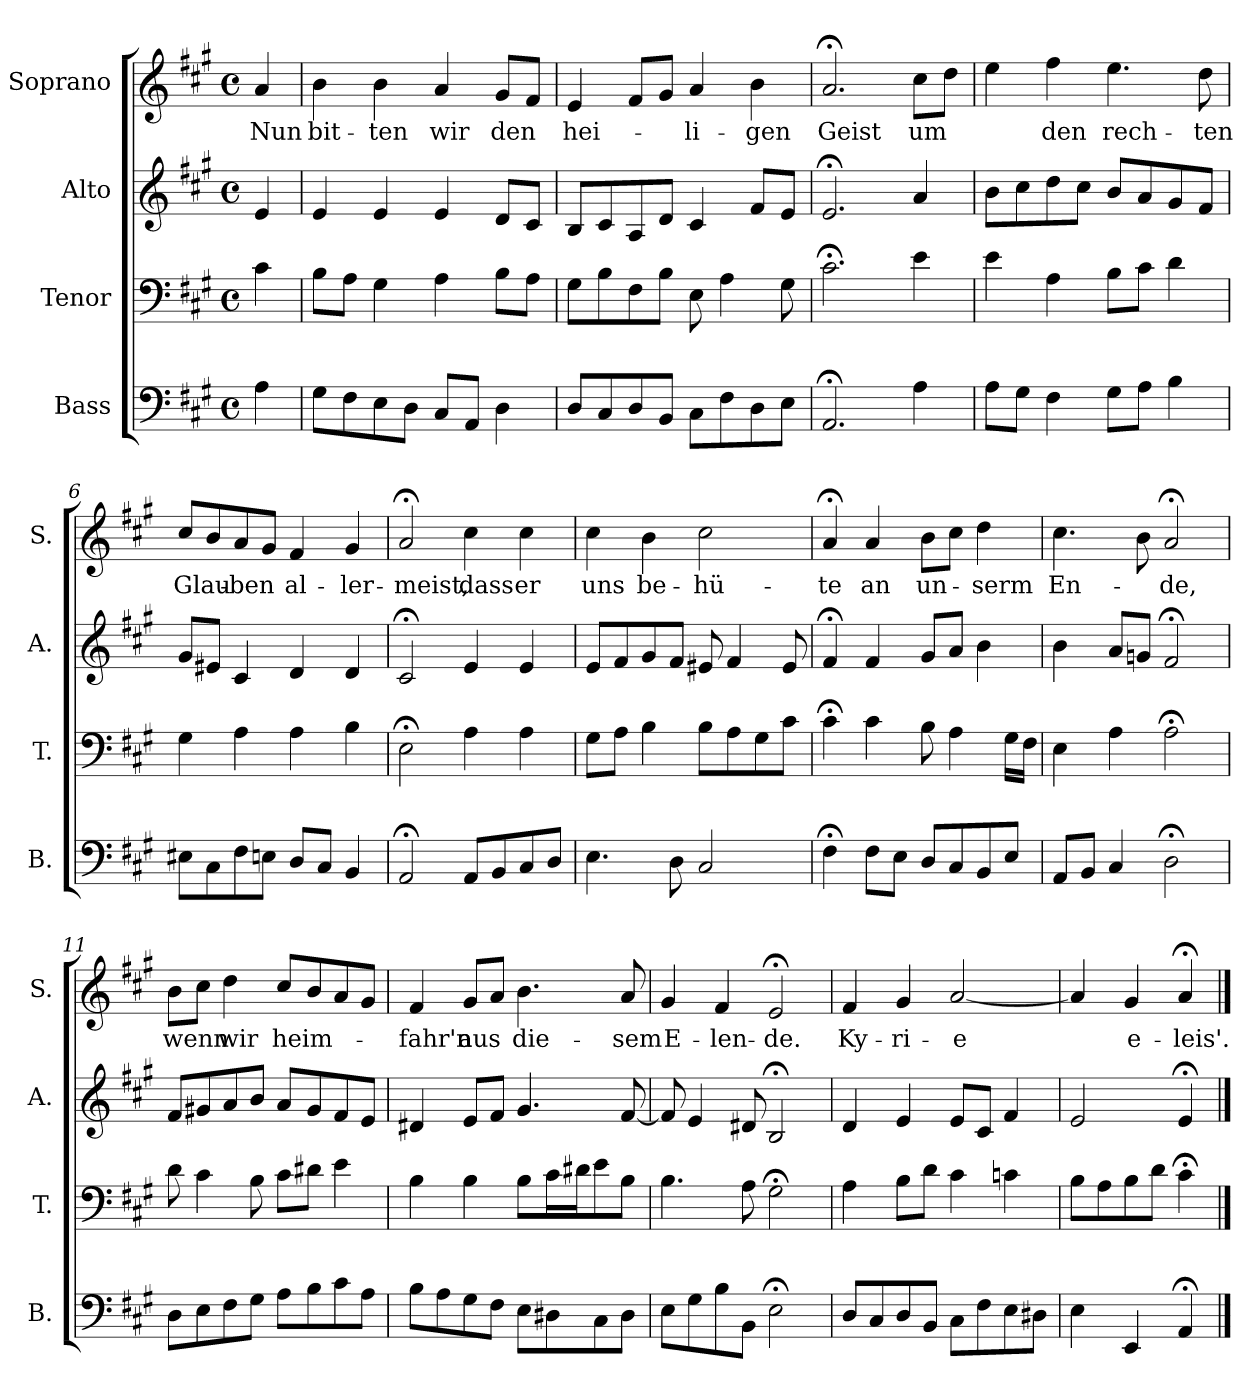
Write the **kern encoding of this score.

**kern	**kern	**kern	**kern	**text
*part4	*part3	*part2	*part1	*part1
*staff4	*staff3	*staff2	*staff1	*staff1
*I"Bass	*I"Tenor	*I"Alto	*I"Soprano	*
*I'B.	*I'T.	*I'A.	*I'S.	*
*clefF4	*clefF4	*clefG2	*clefG2	*
*k[f#c#g#]	*k[f#c#g#]	*k[f#c#g#]	*k[f#c#g#]	*
*A:	*A:	*A:	*A:	*
*M4/4	*M4/4	*M4/4	*M4/4	*
*met(c)	*met(c)	*met(c)	*met(c)	*
=1	=1	=1	=1	=1
!	!	!	!	!LO:LY:b
4A\	4c#\	4e/	4a/	Nun
=2	=2	=2	=2	=2
!	!	!	!	!LO:LY:b
8G#\L	8B\L	4e/	4b\	bit-
8F#\	8A\J	.	.	.
!	!	!	!	!LO:LY:b
8E\	4G#\	4e/	4b\	-ten
8D\J	.	.	.	.
!	!	!	!	!LO:LY:b
8C#/L	4A\	4e/	4a/	wir
8AA/J	.	.	.	.
!	!	!	!	!LO:LY:b
4D\	8B\L	8d/L	8g#/L	den
.	8A\J	8c#/J	8f#/J	.
=3	=3	=3	=3	=3
!	!	!	!	!LO:LY:b
8D/L	8G#\L	8B/L	4e/	hei-
8C#/	8B\	8c#/	.	.
8D/	8F#\	8A/	8f#/L	.
8BB/J	8B\J	8d/J	8g#/J	.
!	!	!	!	!LO:LY:b
8C#\L	8E\	4c#/	4a/	-li-
8F#\	4A\	.	.	.
!	!	!	!	!LO:LY:b
8D\	.	8f#/L	4b\	-gen
8E\J	8G#\	8e/J	.	.
=4	=4	=4	=4	=4
!	!	!	!	!LO:LY:b
2.AA;</	2.c#;<\	2.e;</	2.a;</	Geist
!	!	!	!	!LO:LY:b
4A\	4e\	4a/	8cc#\L	um
.	.	.	8dd\J	.
=5	=5	=5	=5	=5
8A\L	4e\	8b\L	4ee\	.
8G#\J	.	8cc#\	.	.
!	!	!	!	!LO:LY:b
4F#\	4A\	8dd\	4ff#\	den
.	.	8cc#\J	.	.
!	!	!	!	!LO:LY:b
8G#\L	8B\L	8b/L	4.ee\	rech-
8A\J	8c#\J	8a/	.	.
4B\	4d\	8g#/	.	.
!	!	!	!	!LO:LY:b
.	.	8f#/J	8dd\	-ten
!!LO:LB:g=z
=6	=6	=6	=6	=6
!	!	!	!	!LO:LY:b
8E#X\L	4G#\	8g#/L	8cc#/L	Glau-
8C#\	.	8e#X/J	8b/	.
!	!	!	!	!LO:LY:b
8F#\	4A\	4c#/	8a/	-ben
8En\J	.	.	8g#/J	.
!	!	!	!	!LO:LY:b
8D/L	4A\	4d/	4f#/	al-
8C#/J	.	.	.	.
!	!	!	!	!LO:LY:b
4BB/	4B\	4d/	4g#/	-ler-
=7	=7	=7	=7	=7
!	!	!	!	!LO:LY:b
2AA;</	2E;<\	2c#;</	2a;</	-meist,
!	!	!	!	!LO:LY:b
8AA/L	4A\	4e/	4cc#\	dass
8BB/	.	.	.	.
!	!	!	!	!LO:LY:b
8C#/	4A\	4e/	4cc#\	er
8D/J	.	.	.	.
=8	=8	=8	=8	=8
!	!	!	!	!LO:LY:b
4.E\	8G#\L	8e/L	4cc#\	uns
.	8A\J	8f#/	.	.
!	!	!	!	!LO:LY:b
.	4B\	8g#/	4b\	be-
8D\	.	8f#/J	.	.
!	!	!	!	!LO:LY:b
2C#/	8B\L	8e#X/	2cc#\	-hü-
.	8A\	4f#/	.	.
.	8G#\	.	.	.
.	8c#\J	8e#/	.	.
=9	=9	=9	=9	=9
!	!	!	!	!LO:LY:b
4F#;<\	4c#;<\	4f#;</	4a;</	-te
!	!	!	!	!LO:LY:b
8F#\L	4c#\	4f#/	4a/	an
8E\J	.	.	.	.
!	!	!	!	!LO:LY:b
8D/L	8B\	8g#/L	8b\L	un-
8C#/	4A\	8a/J	8cc#\J	.
!	!	!	!	!LO:LY:b
8BB/	.	4b\	4dd\	-serm
8E/J	16G#\LL	.	.	.
.	16F#\JJ	.	.	.
=10	=10	=10	=10	=10
!	!	!	!	!LO:LY:b
8AA/L	4E\	4b\	4.cc#\	En-
8BB/J	.	.	.	.
4C#/	4A\	8a/L	.	.
.	.	8gn/J	8b\	.
!	!	!	!	!LO:LY:b
2D;<\	2A;<\	2f#;</	2a;</	-de,
!!LO:PB:g=z
=11	=11	=11	=11	=11
!	!	!	!	!LO:LY:b
8D\L	8d\	8f#/L	8b\L	wenn
8E\	4c#\	8g#X/	8cc#\J	.
!	!	!	!	!LO:LY:b
8F#\	.	8a/	4dd\	wir
8G#\J	8B\	8b/J	.	.
!	!	!	!	!LO:LY:b
8A\L	8c#\L	8a/L	8cc#/L	heim-
8B\	8d#X\J	8g#/	8b/	.
8c#\	4e\	8f#/	8a/	.
8A\J	.	8e/J	8g#/J	.
=12	=12	=12	=12	=12
!	!	!	!	!LO:LY:b
8B\L	4B\	4d#X/	4f#/	-fahr'n
8A\	.	.	.	.
!	!	!	!	!LO:LY:b
8G#\	4B\	8e/L	8g#/L	aus
8F#\J	.	8f#/J	8a/J	.
!	!	!	!	!LO:LY:b
8E\L	8B\L	4.g#/	4.b\	die-
8D#X\	16c#\L	.	.	.
.	16d#X\J	.	.	.
8C#\	8e\	.	.	.
!	!	!	!	!LO:LY:b
8D#\J	8B\J	[8f#/	8a/	-sem
=13	=13	=13	=13	=13
!	!	!	!	!LO:LY:b
8E\L	4.B\	8f#/]	4g#/	E-
8G#\	.	4e/	.	.
!	!	!	!	!LO:LY:b
8B\	.	.	4f#/	-len-
8BB\J	8A\	8d#X/	.	.
!	!	!	!	!LO:LY:b
2E;<\	2G#;<\	2B;</	2e;</	-de.
=14	=14	=14	=14	=14
!	!	!	!	!LO:LY:b
8D/L	4A\	4d/	4f#/	Ky-
8C#/	.	.	.	.
!	!	!	!	!LO:LY:b
8D/	8B\L	4e/	4g#/	-ri-
8BB/J	8d\J	.	.	.
!	!	!	!	!LO:LY:b
8C#\L	4c#\	8e/L	[2a/	-e
8F#\	.	8c#/J	.	.
8E\	4cn\	4f#/	.	.
8D#X\J	.	.	.	.
=15	=15	=15	=15	=15
4E\	8B\L	2e/	4a/]	.
.	8A\	.	.	.
!	!	!	!	!LO:LY:b
4EE/	8B\	.	4g#/	e-
.	8d\J	.	.	.
!	!	!	!	!LO:LY:b
4AA;</	4c#;<\	4e;</	4a;</	-leis'.
==	==	==	==	==
*-	*-	*-	*-	*-
